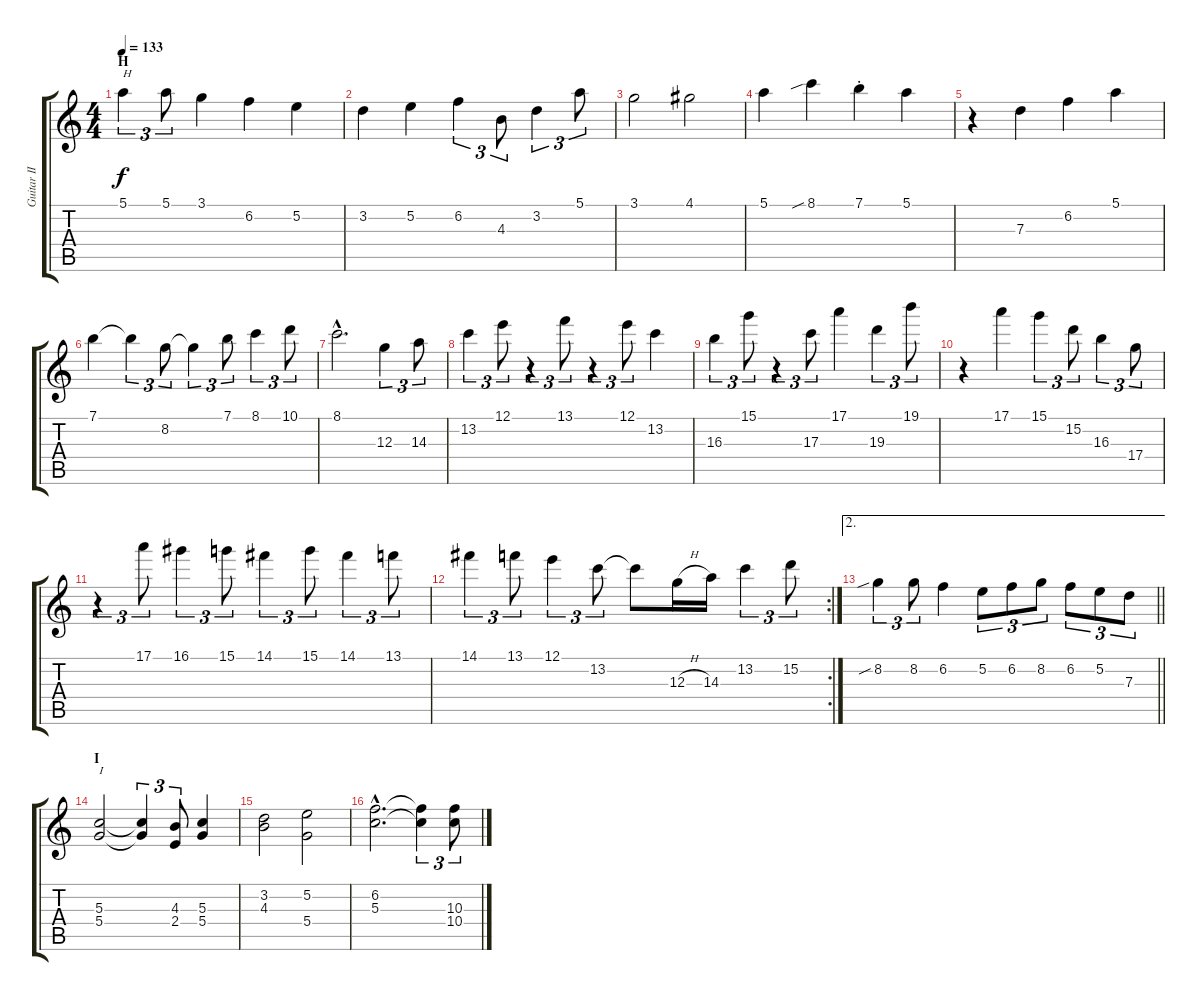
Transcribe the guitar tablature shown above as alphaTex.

\track ("Guitar II" "Guitar II") {instrument acousticguitarnylon}
\staff {score tabs}
\tuning (E4 B3 G3 D3 A2 E2) {hide}
\ts (4 4)
\section ("" "H")
\tempo 133
\clef g2
\ks c
5.1.4{tu (3 2) txt "H" dy f} 5.1.8{tu (3 2)} 3.1.4 6.2.4 5.2.4 |
3.2.4 5.2.4 6.2.4{tu (3 2)} 4.3.8{tu (3 2)} 3.2.4{tu (3 2)} 5.1.8{tu (3 2)} |
3.1.2 4.1.2 |
5.1.4 8.1{sib}.4 7.1{st}.4 5.1.4 |
r.4 7.3.4 6.2.4 5.1.4 |
7.1.4 7.1{t}.4{tu (3 2)} 8.2.8{tu (3 2)} 8.2{t}.4{tu (3 2)} 7.1.8{tu (3 2)} 8.1.4{tu (3 2)} 10.1.8{tu (3 2)} |
8.1{hac}.2{d} 12.3.4{tu (3 2)} 14.3.8{tu (3 2)} |
13.2.4{tu (3 2)} 12.1.8{tu (3 2)} r.4{tu (3 2)} 13.1.8{tu (3 2)} r.4{tu (3 2)} 12.1.8{tu (3 2)} 13.2.4 |
16.3.4{tu (3 2)} 15.1.8{tu (3 2)} r.4{tu (3 2)} 17.3.8{tu (3 2)} 17.1.4 19.3.4{tu (3 2)} 19.1.8{tu (3 2)} |
r.4 17.1.4 15.1.4{tu (3 2)} 15.2.8{tu (3 2)} 16.3.4{tu (3 2)} 17.4.8{tu (3 2)} |
r.4{tu (3 2)} 17.1.8{tu (3 2)} 16.1.4{tu (3 2)} 15.1.8{tu (3 2)} 14.1.4{tu (3 2)} 15.1.8{tu (3 2)} 14.1.4{tu (3 2)} 13.1.8{tu (3 2)} |
\rc 2
14.1.4{tu (3 2)} 13.1.8{tu (3 2)} 12.1.4{tu (3 2)} 13.2.8{tu (3 2)} 13.2{t}.8 12.3{h}.16 14.3.16 13.2.4{tu (3 2)} 15.2.8{tu (3 2)} |
\ae 2
\barLineRight lightlight
8.2{sib}.4{tu (3 2)} 8.2.8{tu (3 2)} 6.2.4 5.2.8{tu (3 2)} 6.2.8{tu (3 2)} 8.2.8{tu (3 2)} 6.2.8{tu (3 2)} 5.2.8{tu (3 2)} 7.3.8{tu (3 2)} |
\section ("" "I")
(5.3 5.4).2{txt "I"} (5.3{t} 5.4{t}).4{tu (3 2)} (4.3 2.4).8{tu (3 2)} (5.3 5.4).4 |
(3.2 4.3).2 (5.2 5.4).2 |
(6.2{hac} 5.3{hac}).2{d} (6.2{t} 5.3{t}).4{tu (3 2)} (10.3 10.4).8{tu (3 2)}
